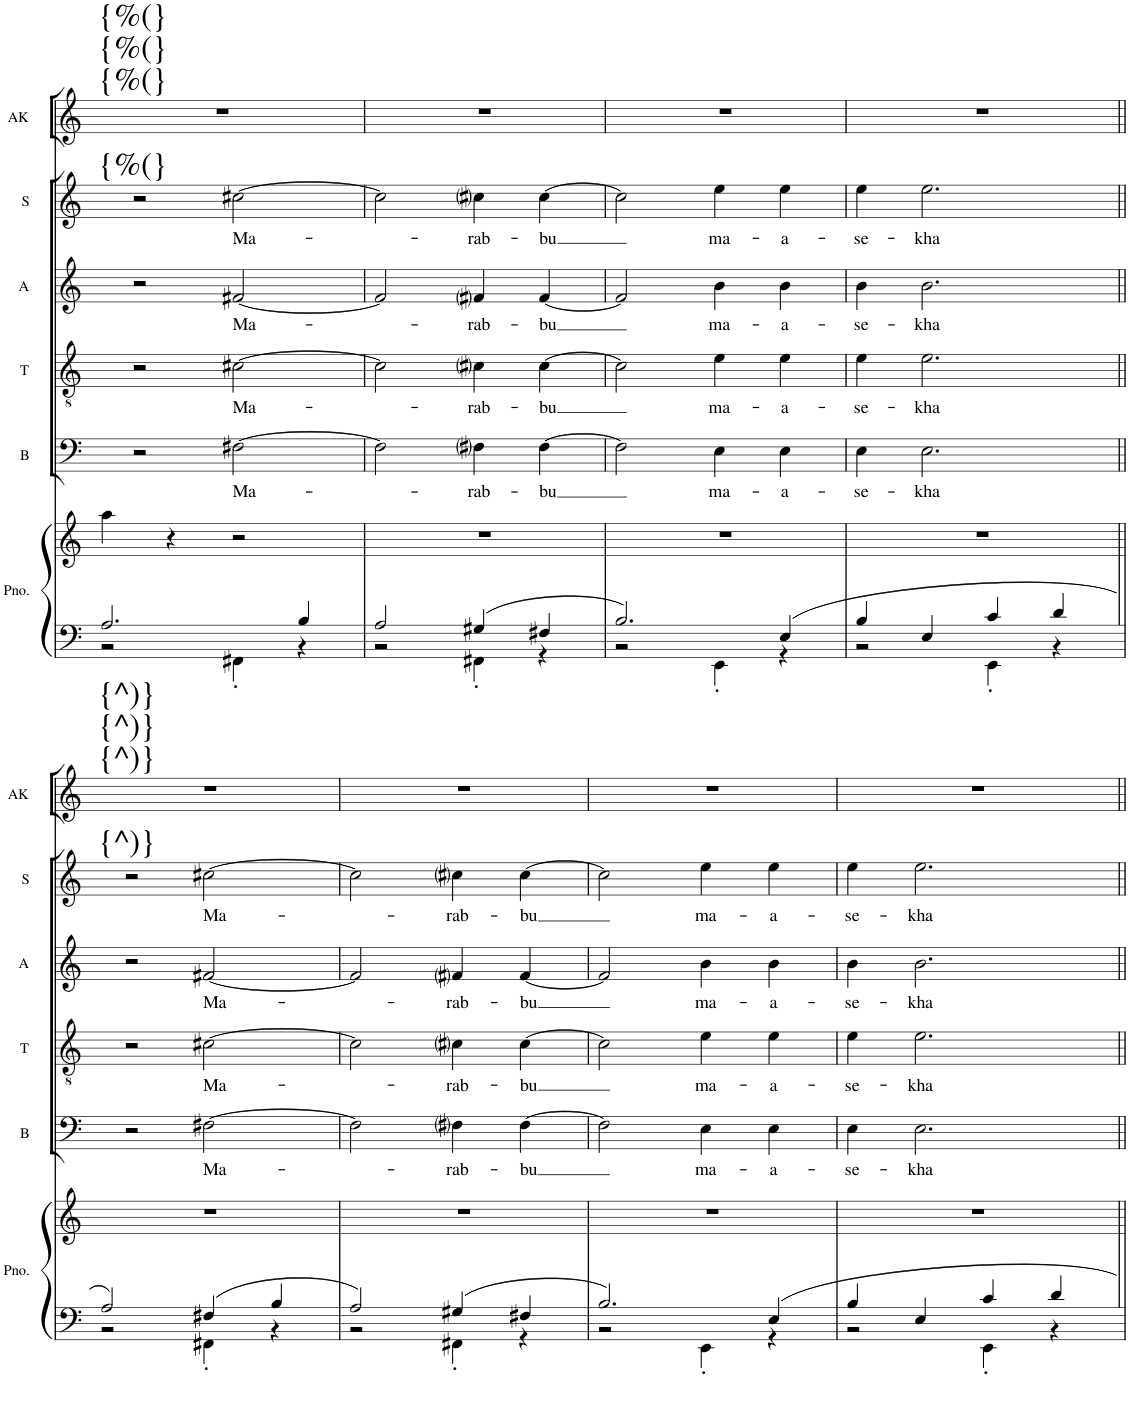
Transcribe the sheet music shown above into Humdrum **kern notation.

**kern	**kern	**kern	**text	**kern	**text	**kern	**text	**kern	**text
*part5	*part5	*part4	*part4	*part3	*part3	*part2	*part2	*part1	*part1
*staff6	*staff5	*staff4	*staff4	*staff3	*staff3	*staff2	*staff2	*staff1	*staff1
*I"Piano	*	*I"Bass	*	*I"Tenor	*	*I"Alto	*	*I"Soprano	*
*I'Pno.	*	*I'B	*	*I'T	*	*I'A	*	*I'S	*
!!LO:PB:g=z
*clefF4	*clefG2	*clefF4	*	*clefGv2	*	*clefG2	*	*clefG2	*
*k[]	*k[]	*k[]	*	*k[]	*	*k[]	*	*k[]	*
*M4/4	*M4/4	*M4/4	*	*M4/4	*	*M4/4	*	*M4/4	*
=272	=272	=272	=272	=272	=272	=272	=272	=272	=272
*^	*	*	*	*	*	*	*	*	*
!	!	!	!	!	!	!	!	!	!LO:TX:a:t={%(}	!
2.A/	2r	4aa\	2r	.	2r	.	2r	.	2r	.
.	.	4r	.	.	.	.	.	.	.	.
!	!	!	!	!LO:LY:b	!	!LO:LY:b	!	!LO:LY:b	!	!LO:LY:b
.	4FF#X'\	2r	[2F#X\	Ma-	[2c#X\	Ma-	[2f#X/	Ma-	[2cc#X\	Ma-
4B/	4r	.	.	.	.	.	.	.	.	.
=273	=273	=273	=273	=273	=273	=273	=273	=273	=273	=273
2A/	2r	1r	2F#\]	.	2c#\]	.	2f#/]	.	2cc#\]	.
!	!	!	!	!LO:LY:b	!	!LO:LY:b	!	!LO:LY:b	!	!LO:LY:b
4G#X/	4FF#X'\	.	4F#i\	-rab-	4c#i\	-rab-	4f#i/	-rab-	4cc#i\	-rab-
!	!	!	!	!LO:LY:b	!	!LO:LY:b	!	!LO:LY:b	!	!LO:LY:b
4F#X/	4r	.	[4F#\	-bu	[4c#\	-bu	[4f#/	-bu	[4cc#\	-bu
=274	=274	=274	=274	=274	=274	=274	=274	=274	=274	=274
2.B/	2r	1r	2F#\]	.	2c#\]	.	2f#/]	.	2cc#\]	.
!	!	!	!	!LO:LY:b	!	!LO:LY:b	!	!LO:LY:b	!	!LO:LY:b
.	4EE'\	.	4E\	ma-	4e\	ma-	4b\	ma-	4ee\	ma-
!	!	!	!	!LO:LY:b	!	!LO:LY:b	!	!LO:LY:b	!	!LO:LY:b
4E/	4r	.	4E\	-a-	4e\	-a-	4b\	-a-	4ee\	-a-
=275	=275	=275	=275	=275	=275	=275	=275	=275	=275	=275
!	!	!	!	!LO:LY:b	!	!LO:LY:b	!	!LO:LY:b	!	!LO:LY:b
4B/	2r	1r	4E\	-se-	4e\	-se-	4b\	-se-	4ee\	-se-
!	!	!	!	!LO:LY:b	!	!LO:LY:b	!	!LO:LY:b	!	!LO:LY:b
4E/	.	.	2.E\	-kha	2.e\	-kha	2.b\	-kha	2.ee\	-kha
4c/	4EE'\	.	.	.	.	.	.	.	.	.
4d/	4r	.	.	.	.	.	.	.	.	.
!!LO:LB:g=z
=276||	=276||	=276||	=276||	=276||	=276||	=276||	=276||	=276||	=276||	=276||
!	!	!	!	!	!	!	!	!	!LO:TX:a:t={^)}	!
2A/	2r	1r	2r	.	2r	.	2r	.	2r	.
!	!	!	!	!LO:LY:b	!	!LO:LY:b	!	!LO:LY:b	!	!LO:LY:b
4F#X/	4FF#X'\	.	[2F#X\	Ma-	[2c#X\	Ma-	[2f#X/	Ma-	[2cc#X\	Ma-
4B/	4r	.	.	.	.	.	.	.	.	.
=277	=277	=277	=277	=277	=277	=277	=277	=277	=277	=277
2A/	2r	1r	2F#\]	.	2c#\]	.	2f#/]	.	2cc#\]	.
!	!	!	!	!LO:LY:b	!	!LO:LY:b	!	!LO:LY:b	!	!LO:LY:b
4G#X/	4FF#X'\	.	4F#i\	-rab-	4c#i\	-rab-	4f#i/	-rab-	4cc#i\	-rab-
!	!	!	!	!LO:LY:b	!	!LO:LY:b	!	!LO:LY:b	!	!LO:LY:b
4F#X/	4r	.	[4F#\	-bu	[4c#\	-bu	[4f#/	-bu	[4cc#\	-bu
=278	=278	=278	=278	=278	=278	=278	=278	=278	=278	=278
2.B/	2r	1r	2F#\]	.	2c#\]	.	2f#/]	.	2cc#\]	.
!	!	!	!	!LO:LY:b	!	!LO:LY:b	!	!LO:LY:b	!	!LO:LY:b
.	4EE'\	.	4E\	ma-	4e\	ma-	4b\	ma-	4ee\	ma-
!	!	!	!	!LO:LY:b	!	!LO:LY:b	!	!LO:LY:b	!	!LO:LY:b
4E/	4r	.	4E\	-a-	4e\	-a-	4b\	-a-	4ee\	-a-
=279	=279	=279	=279	=279	=279	=279	=279	=279	=279	=279
!	!	!	!	!LO:LY:b	!	!LO:LY:b	!	!LO:LY:b	!	!LO:LY:b
4B/	2r	1r	4E\	-se-	4e\	-se-	4b\	-se-	4ee\	-se-
!	!	!	!	!LO:LY:b	!	!LO:LY:b	!	!LO:LY:b	!	!LO:LY:b
4E/	.	.	2.E\	-kha	2.e\	-kha	2.b\	-kha	2.ee\	-kha
4c/	4EE'\	.	.	.	.	.	.	.	.	.
4d/	4r	.	.	.	.	.	.	.	.	.
*v	*v	*	*	*	*	*	*	*	*	*
=||	=||	=||	=||	=||	=||	=||	=||	=||	=||
*-	*-	*-	*-	*-	*-	*-	*-	*-	*-
